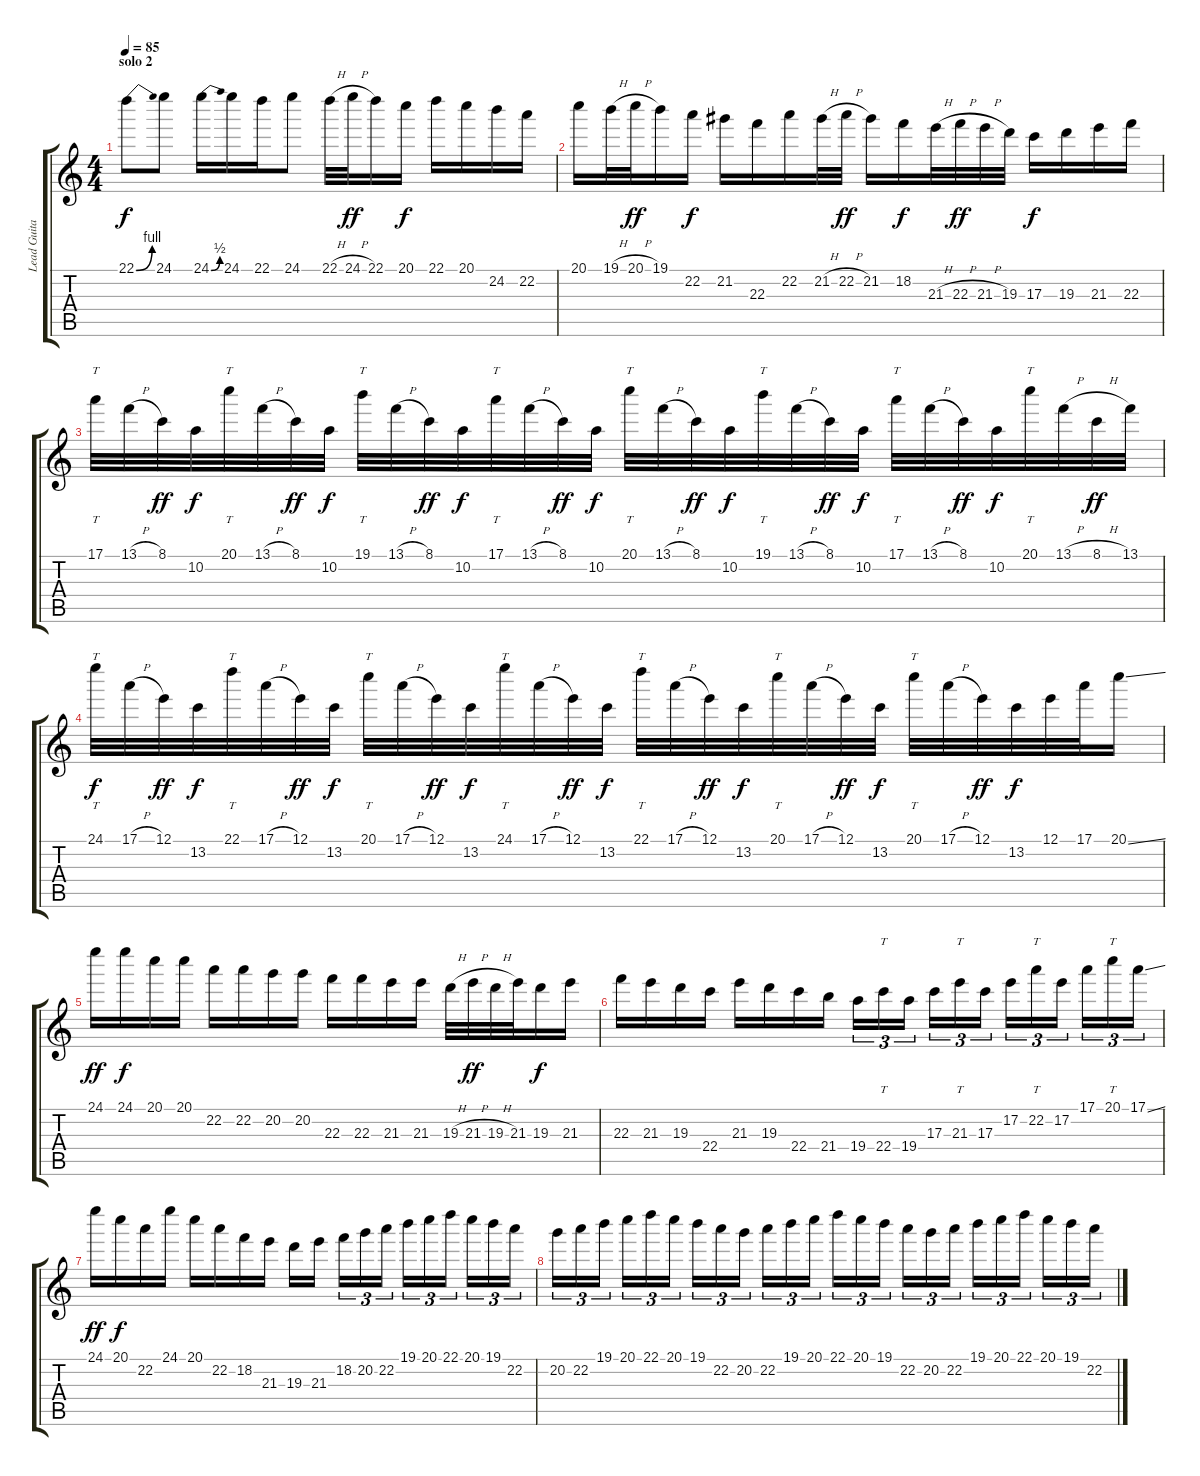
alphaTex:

\track ("Lead Guitar 1" "Lead Guita") {instrument overdrivenguitar}
\staff {score tabs}
\tuning (E4 B3 G3 D3 A2 E2) {hide}
\ts (4 4)
\section ("" "solo 2")
\tempo 85
\clef g2
\ks c
22.1{be (bend 0 0 60 4)}.8{dy f} 24.1.8 24.1{be (bend 0 0 60 2)}.16 24.1.16 22.1.16 24.1.8 22.1{h}.32 24.1{h}.32{dy ff} 22.1.16 20.1.16{dy f} 22.1.16 20.1.16 24.2.16 22.2.16 |
20.1.16 19.1{h}.32 20.1{h}.32{dy ff} 19.1.16 22.2.16{dy f} 21.2.16 22.3.16 22.2.16 21.2{h}.32 22.2{h}.32{dy ff} 21.2.16 18.2.16{dy f} 21.3{h}.32 22.3{h}.32{dy ff} 21.3{h}.32 19.3.32 17.3.16{dy f} 19.3.16 21.3.16 22.3.16 |
17.1.32{tt} 13.1{h}.32 8.1.32{dy ff} 10.2.32{dy f} 20.1.32{tt} 13.1{h}.32 8.1.32{dy ff} 10.2.32{dy f} 19.1.32{tt} 13.1{h}.32 8.1.32{dy ff} 10.2.32{dy f} 17.1.32{tt} 13.1{h}.32 8.1.32{dy ff} 10.2.32{dy f} 20.1.32{tt} 13.1{h}.32 8.1.32{dy ff} 10.2.32{dy f} 19.1.32{tt} 13.1{h}.32 8.1.32{dy ff} 10.2.32{dy f} 17.1.32{tt} 13.1{h}.32 8.1.32{dy ff} 10.2.32{dy f} 20.1.32{tt} 13.1{h}.32 8.1{h}.32{dy ff} 13.1.32 |
24.1.32{tt dy f} 17.1{h}.32 12.1.32{dy ff} 13.2.32{dy f} 22.1.32{tt} 17.1{h}.32 12.1.32{dy ff} 13.2.32{dy f} 20.1.32{tt} 17.1{h}.32 12.1.32{dy ff} 13.2.32{dy f} 24.1.32{tt} 17.1{h}.32 12.1.32{dy ff} 13.2.32{dy f} 22.1.32{tt} 17.1{h}.32 12.1.32{dy ff} 13.2.32{dy f} 20.1.32{tt} 17.1{h}.32 12.1.32{dy ff} 13.2.32{dy f} 20.1.32{tt} 17.1{h}.32 12.1.32{dy ff} 13.2.32{dy f} 12.1.32 17.1.32 20.1{ss}.16 |
24.1.16{dy ff} 24.1.16{dy f} 20.1.16 20.1.16 22.2.16 22.2.16 20.2.16 20.2.16 22.3.16 22.3.16 21.3.16 21.3.16 19.3{h}.32 21.3{h}.32{dy ff} 19.3{h}.32 21.3.32 19.3.16{dy f} 21.3.16 |
22.3.16 21.3.16 19.3.16 22.4.16 21.3.16 19.3.16 22.4.16 21.4.16 19.4.16{tu (3 2)} 22.4.16{tt tu (3 2)} 19.4.16{tu (3 2)} 17.3.16{tu (3 2)} 21.3.16{tt tu (3 2)} 17.3.16{tu (3 2)} 17.2.16{tu (3 2)} 22.2.16{tt tu (3 2)} 17.2.16{tu (3 2)} 17.1.16{tu (3 2)} 20.1.16{tt tu (3 2)} 17.1{ss}.16{tu (3 2)} |
24.1.16{dy ff} 20.1.16{dy f} 22.2.16 24.1.16 20.1.16 22.2.16 18.2.16 21.3.16 19.3.16 21.3.16 18.2.16{tu (3 2)} 20.2.16{tu (3 2)} 22.2.16{tu (3 2)} 19.1.16{tu (3 2)} 20.1.16{tu (3 2)} 22.1.16{tu (3 2)} 20.1.16{tu (3 2)} 19.1.16{tu (3 2)} 22.2.16{tu (3 2)} |
20.2.16{tu (3 2)} 22.2.16{tu (3 2)} 19.1.16{tu (3 2)} 20.1.16{tu (3 2)} 22.1.16{tu (3 2)} 20.1.16{tu (3 2)} 19.1.16{tu (3 2)} 22.2.16{tu (3 2)} 20.2.16{tu (3 2)} 22.2.16{tu (3 2)} 19.1.16{tu (3 2)} 20.1.16{tu (3 2)} 22.1.16{tu (3 2)} 20.1.16{tu (3 2)} 19.1.16{tu (3 2)} 22.2.16{tu (3 2)} 20.2.16{tu (3 2)} 22.2.16{tu (3 2)} 19.1.16{tu (3 2)} 20.1.16{tu (3 2)} 22.1.16{tu (3 2)} 20.1.16{tu (3 2)} 19.1.16{tu (3 2)} 22.2.16{tu (3 2)}
